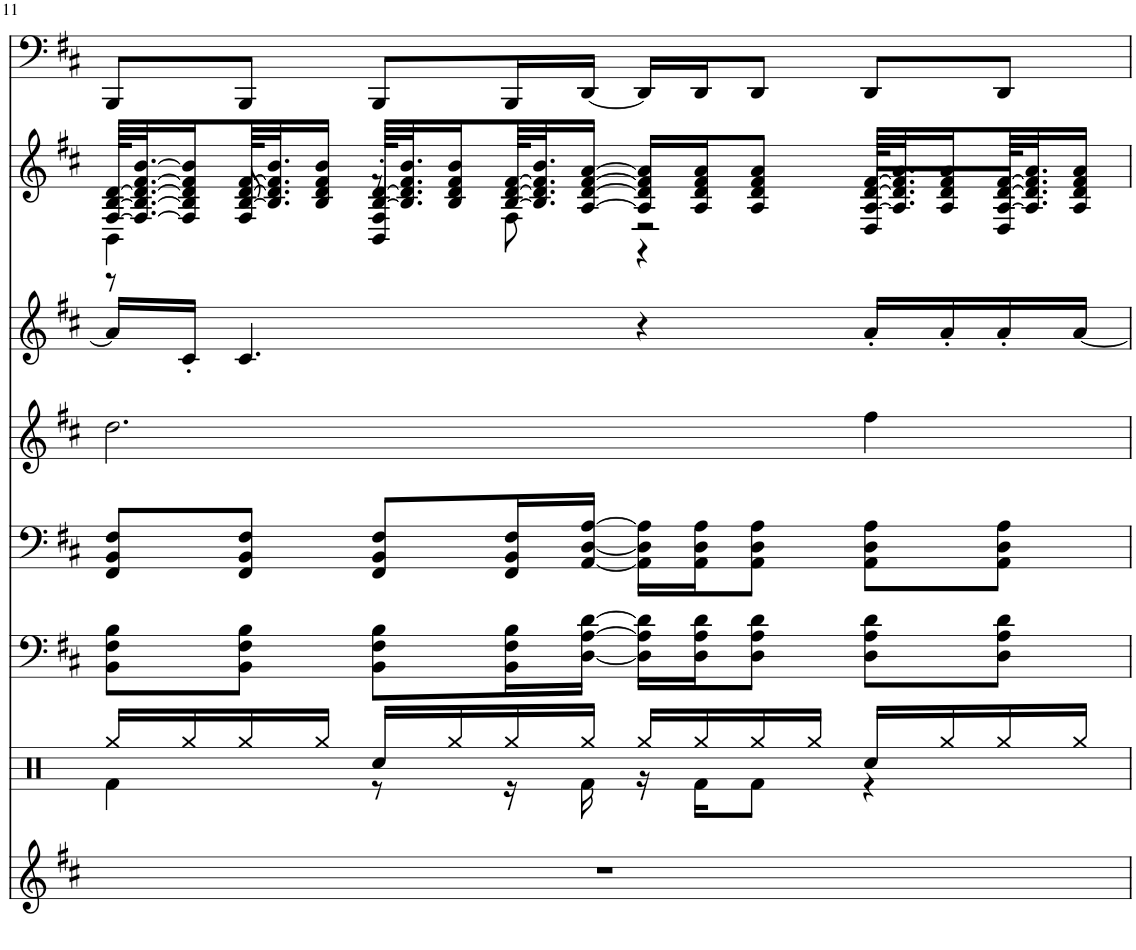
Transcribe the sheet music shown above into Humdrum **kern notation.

**kern	**kern	**kern	**kern	**kern	**kern	**kern	**kern
*part8	*part7	*part6	*part5	*part4	*part3	*part2	*part1
*staff8	*staff7	*staff6	*staff5	*staff4	*staff3	*staff2	*staff1
*I"Overdrive Gtr	*I"Percussion	*I"Overdrive Gtr	*I"DistortionGtr	*I"Strings 1	*I"Tenor Sax	*I"Clean Guitar	*I"Fingered Bass
*	*	*	*	*I'Str	*I'T Sax	*	*
!!LO:PB:g=z
*clefG2	*clefX	*clefF4	*clefF4	*clefG2	*clefG2	*clefG2	*clefF4
*	*	*	*	*	*Trd8c14	*	*
*k[f#c#]	*k[]	*k[f#c#]	*k[f#c#]	*k[f#c#]	*k[f#c#]	*k[f#c#]	*k[f#c#]
*M4/4	*M4/4	*M4/4	*M4/4	*M4/4	*M4/4	*M4/4	*M4/4
=11	=11	=11	=11	=11	=11	=11	=11
*	*^	*	*	*	*	*^	*
*	*	*	*	*	*	*	*	*^	*
1r	16Rgg/LL	4Rf\	8BB\ 8F#\ 8B\L	8FF#/ 8BB/ 8F#/L	2.dd\	16a/LL]	[64F#/ [64B/ [64d/KLLL	4BB\	8r	8BBB/L
.	.	.	.	.	.	.	32.F#/_ 32.B/_ 32.d/_ [32.f#/ [32.b/J	.	.	.
.	16Rgg/	.	.	.	.	16c#'/JJ	16F#/] 16B/] 16d/] 16f#/] 16b/]	.	.	.
.	16Rgg/	.	8BB\ 8F#\ 8B\J	8FF#/ 8BB/ 8F#/J	.	4.c#/	[64B/ [64d/ [64f#/KL	.	8F#/	8BBB/J
.	.	.	.	.	.	.	32.B/] 32.d/] 32.f#/] 32.b/J	.	.	.
.	16Rgg/JJ	.	.	.	.	.	16B/ 16d/ 16f#/ 16b/JJ	.	.	.
.	16Rcc/LL	8r	8BB\ 8F#\ 8B\L	8FF#/ 8BB/ 8F#/L	.	.	[64B/ [64d/KLLL	8r	4BB/' 4F#/'	8BBB/L
.	.	.	.	.	.	.	32.B/] 32.d/] 32.f#/ 32.b/J	.	.	.
.	16Rgg/	.	.	.	.	.	16B/ 16d/ 16f#/ 16b/	.	.	.
.	16Rgg/	16r	16BB\ 16F#\ 16B\L	16FF#/ 16BB/ 16F#/L	.	.	[64B/ [64d/ [64f#/KL	8F#\	.	16BBB/L
.	.	.	.	.	.	.	32.B/] 32.d/] 32.f#/] 32.b/J	.	.	.
.	16Rgg/JJ	16Rf\	[16D\ [16A\ [16d\JJ	[16AA/ [16D/ [16A/JJ	.	.	[16A/ [16d/ [16f#/ [16a/JJ	.	.	[16DD/JJ
.	16Rgg/LL	16r	16D\] 16A\] 16d\]LL	16AA\] 16D\] 16A\]LL	.	4r	16A/] 16d/] 16f#/] 16a/]LL	2r	4r	16DD/LL]
.	16Rgg/	16Rf\KL	16D\ 16A\ 16d\J	16AA\ 16D\ 16A\J	.	.	16A/ 16d/ 16f#/ 16a/J	.	.	16DD/J
.	16Rgg/	8Rf\J	8D\ 8A\ 8d\J	8AA\ 8D\ 8A\J	.	.	8A/ 8d/ 8f#/ 8a/J	.	.	8DD/J
.	16Rgg/JJ	.	.	.	.	.	.	.	.	.
.	16Rcc/LL	4r	8D\ 8A\ 8d\L	8AA\ 8D\ 8A\L	4ff#\	16a'/LL	[64A/ [64d/ [64f#/KLLL	.	8D/L	8DD/L
.	.	.	.	.	.	.	32.A/] 32.d/] 32.f#/] 32.a/J	.	.	.
.	16Rgg/	.	.	.	.	16a'/	16A/ 16d/ 16f#/ 16a/	.	.	.
.	16Rgg/	.	8D\ 8A\ 8d\J	8AA\ 8D\ 8A\J	.	16a'/	[64A/ [64d/ [64f#/KL	.	8D/J	8DD/J
.	.	.	.	.	.	.	32.A/] 32.d/] 32.f#/] 32.a/J	.	.	.
.	16Rgg/JJ	.	.	.	.	[16a/JJ	16A/ 16d/ 16f#/ 16a/JJ	.	.	.
*	*v	*v	*	*	*	*	*v	*v	*v	*
=	=	=	=	=	=	=	=
*-	*-	*-	*-	*-	*-	*-	*-
